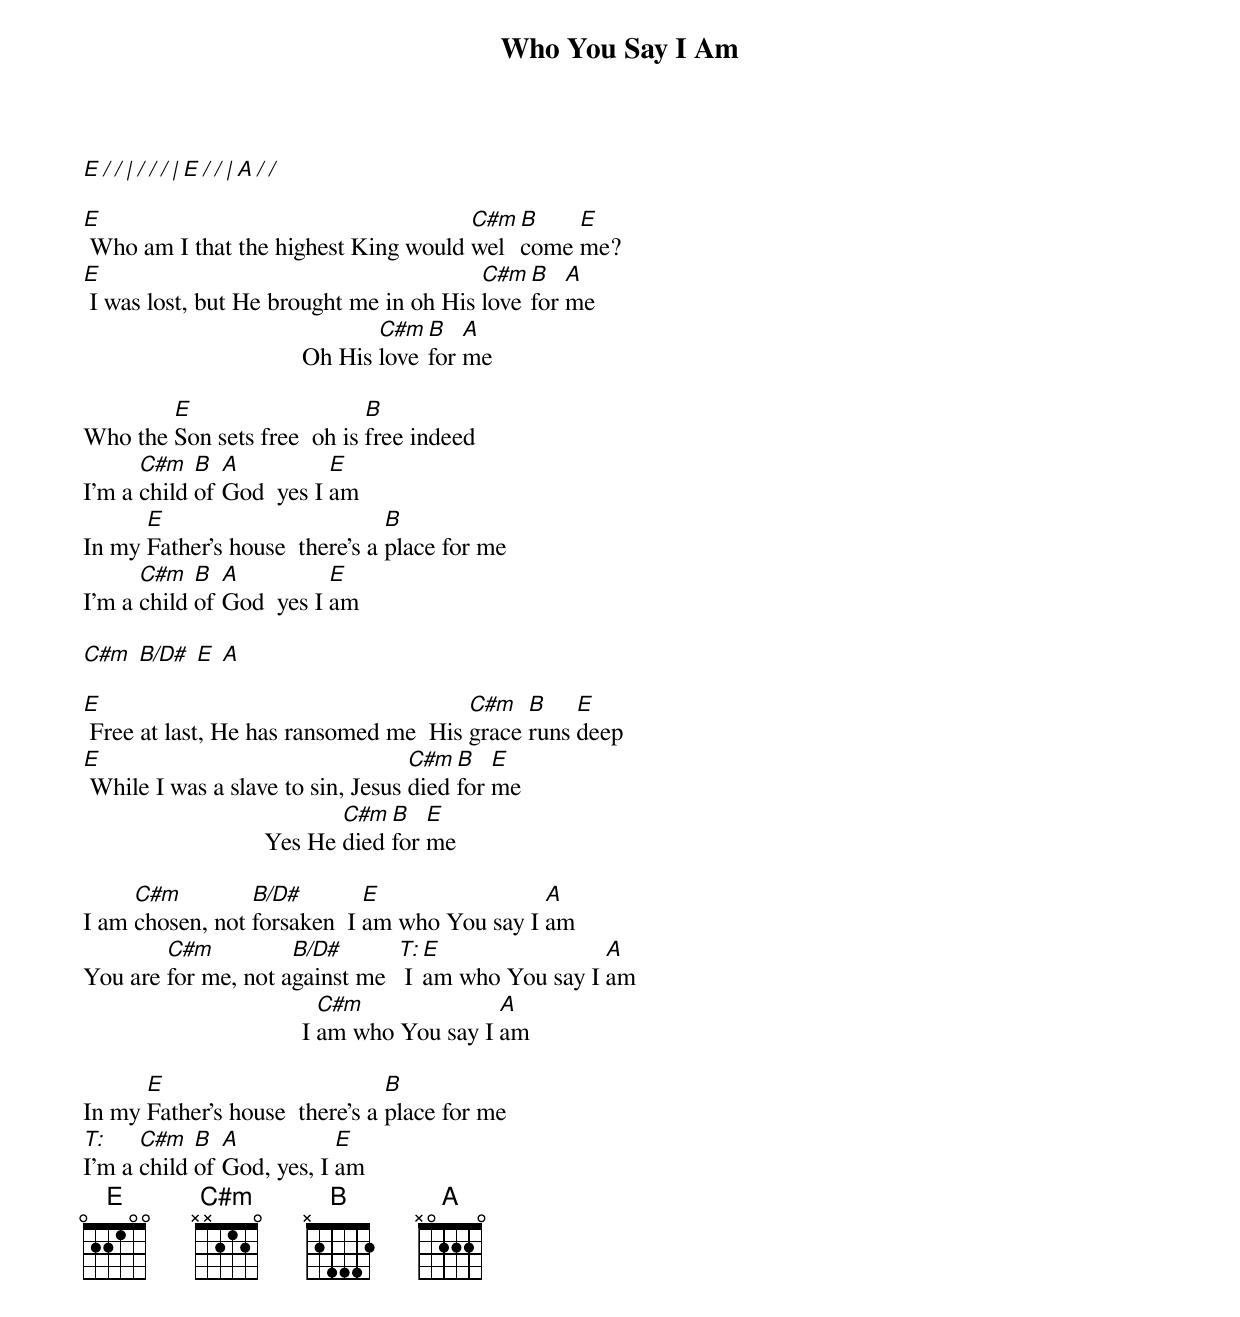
{title: Who You Say I Am}
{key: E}
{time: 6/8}
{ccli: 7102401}
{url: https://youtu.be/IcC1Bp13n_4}
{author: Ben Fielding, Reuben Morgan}
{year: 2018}
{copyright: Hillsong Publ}

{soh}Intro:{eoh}
[E / / | / / / | E / / | A / / ]

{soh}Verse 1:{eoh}
[E] Who am I that the highest King would [C#m]wel[B]come [E]me?
[E] I was lost, but He brought me in oh His [C#m]love [B]for [A]me
                                   Oh His [C#m]love [B]for [A]me

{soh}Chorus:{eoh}
Who the [E]Son sets free  oh is [B]free indeed
I'm a [C#m]child [B]of [A]God  yes I [E]am
In my [E]Father's house  there's a [B]place for me
I'm a [C#m]child [B]of [A]God  yes I [E]am

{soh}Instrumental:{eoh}
[C#m] [B/D#] [E] [A]

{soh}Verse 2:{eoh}
[E] Free at last, He has ransomed me  His [C#m]grace [B]runs [E]deep
[E] While I was a slave to sin, Jesus [C#m]died [B]for [E]me
                             Yes He [C#m]died [B]for [E]me

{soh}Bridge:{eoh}
I am [C#m]chosen, not [B/D#]forsaken  I [E]am who You say I [A]am
You are [C#m]for me, not a[B/D#]gainst me  [T:] I [E]am who You say I [A]am
                                   I [C#m]am who You say I [A]am

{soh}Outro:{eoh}
In my [E]Father's house  there's a [B]place for me
[T:]I'm a [C#m]child [B]of [A]God, yes, I [E]am
